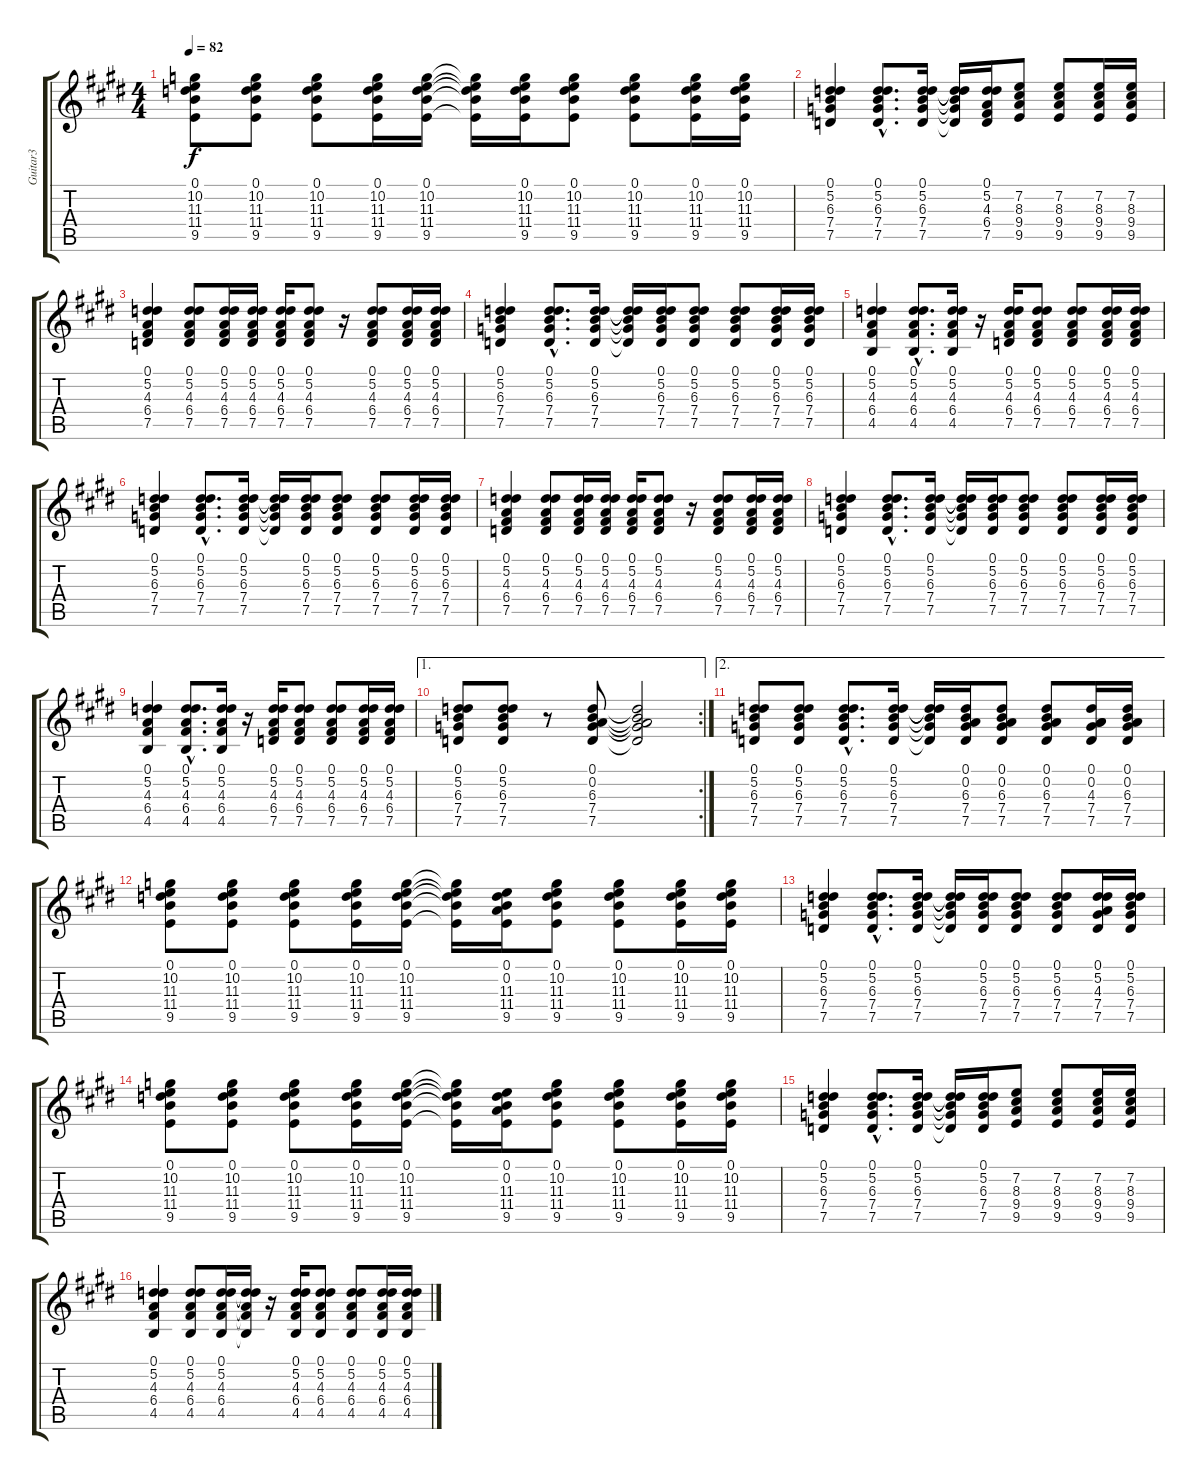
\track ("Guitar3" "Guitar3") {instrument electricguitarjazz}
\staff {score tabs}
\tuning (D4 A3 F3 C3 G2 D2) {hide}
\ts (4 4)
\tempo 82
\clef g2
\ks e
(0.1 10.2 11.3 11.4 9.5).8{dy f} (0.1 10.2 11.3 11.4 9.5).8 (0.1 10.2 11.3 11.4 9.5).8 (0.1 10.2 11.3 11.4 9.5).16 (0.1 10.2 11.3 11.4 9.5).16 (0.1{t} 10.2{t} 11.3{t} 11.4{t} 9.5{t}).16 (0.1 10.2 11.3 11.4 9.5).16 (0.1 10.2 11.3 11.4 9.5).8 (0.1 10.2 11.3 11.4 9.5).8 (0.1 10.2 11.3 11.4 9.5).16 (0.1 10.2 11.3 11.4 9.5).16 |
(0.1 5.2 6.3 7.4 7.5).4 (0.1{hac} 5.2{hac} 6.3{hac} 7.4{hac} 7.5{hac}).8{d} (0.1 5.2 6.3 7.4 7.5).16 (0.1{t} 5.2{t} 6.3{t} 7.4{t} 7.5{t}).16 (0.1 5.2 4.3 6.4 7.5).16 (7.2 8.3 9.4 9.5).8 (7.2 8.3 9.4 9.5).8 (7.2 8.3 9.4 9.5).16 (7.2 8.3 9.4 9.5).16 |
(0.1 5.2 4.3 6.4 7.5).4 (0.1 5.2 4.3 6.4 7.5).8 (0.1 5.2 4.3 6.4 7.5).16 (0.1 5.2 4.3 6.4 7.5).16 (0.1 5.2 4.3 6.4 7.5).16 (0.1 5.2 4.3 6.4 7.5).8 r.16 (0.1 5.2 4.3 6.4 7.5).8 (0.1 5.2 4.3 6.4 7.5).16 (0.1 5.2 4.3 6.4 7.5).16 |
(0.1 5.2 6.3 7.4 7.5).4 (0.1{hac} 5.2{hac} 6.3{hac} 7.4{hac} 7.5{hac}).8{d} (0.1 5.2 6.3 7.4 7.5).16 (0.1{t} 5.2{t} 6.3{t} 7.4{t} 7.5{t}).16 (0.1 5.2 6.3 7.4 7.5).16 (0.1 5.2 6.3 7.4 7.5).8 (0.1 5.2 6.3 7.4 7.5).8 (0.1 5.2 6.3 7.4 7.5).16 (0.1 5.2 6.3 7.4 7.5).16 |
(0.1 5.2 4.3 6.4 4.5).4 (0.1{hac} 5.2{hac} 4.3{hac} 6.4{hac} 4.5{hac}).8{d} (0.1 5.2 4.3 6.4 4.5).16 r.16 (0.1 5.2 4.3 6.4 7.5).16 (0.1 5.2 4.3 6.4 7.5).8 (0.1 5.2 4.3 6.4 7.5).8 (0.1 5.2 4.3 6.4 7.5).16 (0.1 5.2 4.3 6.4 7.5).16 |
(0.1 5.2 6.3 7.4 7.5).4 (0.1{hac} 5.2{hac} 6.3{hac} 7.4{hac} 7.5{hac}).8{d} (0.1 5.2 6.3 7.4 7.5).16 (0.1{t} 5.2{t} 6.3{t} 7.4{t} 7.5{t}).16 (0.1 5.2 6.3 7.4 7.5).16 (0.1 5.2 6.3 7.4 7.5).8 (0.1 5.2 6.3 7.4 7.5).8 (0.1 5.2 6.3 7.4 7.5).16 (0.1 5.2 6.3 7.4 7.5).16 |
(0.1 5.2 4.3 6.4 7.5).4 (0.1 5.2 4.3 6.4 7.5).8 (0.1 5.2 4.3 6.4 7.5).16 (0.1 5.2 4.3 6.4 7.5).16 (0.1 5.2 4.3 6.4 7.5).16 (0.1 5.2 4.3 6.4 7.5).8 r.16 (0.1 5.2 4.3 6.4 7.5).8 (0.1 5.2 4.3 6.4 7.5).16 (0.1 5.2 4.3 6.4 7.5).16 |
(0.1 5.2 6.3 7.4 7.5).4 (0.1{hac} 5.2{hac} 6.3{hac} 7.4{hac} 7.5{hac}).8{d} (0.1 5.2 6.3 7.4 7.5).16 (0.1{t} 5.2{t} 6.3{t} 7.4{t} 7.5{t}).16 (0.1 5.2 6.3 7.4 7.5).16 (0.1 5.2 6.3 7.4 7.5).8 (0.1 5.2 6.3 7.4 7.5).8 (0.1 5.2 6.3 7.4 7.5).16 (0.1 5.2 6.3 7.4 7.5).16 |
(0.1 5.2 4.3 6.4 4.5).4 (0.1{hac} 5.2{hac} 4.3{hac} 6.4{hac} 4.5{hac}).8{d} (0.1 5.2 4.3 6.4 4.5).16 r.16 (0.1 5.2 4.3 6.4 7.5).16 (0.1 5.2 4.3 6.4 7.5).8 (0.1 5.2 4.3 6.4 7.5).8 (0.1 5.2 4.3 6.4 7.5).16 (0.1 5.2 4.3 6.4 7.5).16 |
\ae 1
\rc 2
(0.1 5.2 6.3 7.4 7.5).8 (0.1 5.2 6.3 7.4 7.5).8 r.8 (0.1 0.2 6.3 7.4 7.5).8 (0.1{t} 0.2{t} 6.3{t} 7.4{t} 7.5{t}).2 |
\ae 2
(0.1 5.2 6.3 7.4 7.5).8 (0.1 5.2 6.3 7.4 7.5).8 (0.1{hac} 5.2{hac} 6.3{hac} 7.4{hac} 7.5{hac}).8{d} (0.1 5.2 6.3 7.4 7.5).16 (0.1{t} 5.2{t} 6.3{t} 7.4{t} 7.5{t}).16 (0.1 0.2 6.3 7.4 7.5).16 (0.1 0.2 6.3 7.4 7.5).8 (0.1 0.2 6.3 7.4 7.5).8 (0.1 0.2 4.3 7.4 7.5).16 (0.1 0.2 6.3 7.4 7.5).16 |
(0.1 10.2 11.3 11.4 9.5).8 (0.1 10.2 11.3 11.4 9.5).8 (0.1 10.2 11.3 11.4 9.5).8 (0.1 10.2 11.3 11.4 9.5).16 (0.1 10.2 11.3 11.4 9.5).16 (0.1{t} 10.2{t} 11.3{t} 11.4{t} 9.5{t}).16 (0.1 0.2 11.3 11.4 9.5).16 (0.1 10.2 11.3 11.4 9.5).8 (0.1 10.2 11.3 11.4 9.5).8 (0.1 10.2 11.3 11.4 9.5).16 (0.1 10.2 11.3 11.4 9.5).16 |
(0.1 5.2 6.3 7.4 7.5).4 (0.1{hac} 5.2{hac} 6.3{hac} 7.4{hac} 7.5{hac}).8{d} (0.1 5.2 6.3 7.4 7.5).16 (0.1{t} 5.2{t} 6.3{t} 7.4{t} 7.5{t}).16 (0.1 5.2 6.3 7.4 7.5).16 (0.1 5.2 6.3 7.4 7.5).8 (0.1 5.2 6.3 7.4 7.5).8 (0.1 5.2 4.3 7.4 7.5).16 (0.1 5.2 6.3 7.4 7.5).16 |
(0.1 10.2 11.3 11.4 9.5).8 (0.1 10.2 11.3 11.4 9.5).8 (0.1 10.2 11.3 11.4 9.5).8 (0.1 10.2 11.3 11.4 9.5).16 (0.1 10.2 11.3 11.4 9.5).16 (0.1{t} 10.2{t} 11.3{t} 11.4{t} 9.5{t}).16 (0.1 0.2 11.3 11.4 9.5).16 (0.1 10.2 11.3 11.4 9.5).8 (0.1 10.2 11.3 11.4 9.5).8 (0.1 10.2 11.3 11.4 9.5).16 (0.1 10.2 11.3 11.4 9.5).16 |
(0.1 5.2 6.3 7.4 7.5).4 (0.1{hac} 5.2{hac} 6.3{hac} 7.4{hac} 7.5{hac}).8{d} (0.1 5.2 6.3 7.4 7.5).16 (0.1{t} 5.2{t} 6.3{t} 7.4{t} 7.5{t}).16 (0.1 5.2 6.3 7.4 7.5).16 (7.2 8.3 9.4 9.5).8 (7.2 8.3 9.4 9.5).8 (7.2 8.3 9.4 9.5).16 (7.2 8.3 9.4 9.5).16 |
(0.1 5.2 4.3 6.4 4.5).4 (0.1 5.2 4.3 6.4 4.5).8 (0.1 5.2 4.3 6.4 4.5).16 (0.1{t} 5.2{t} 4.3{t} 6.4{t} 4.5{t}).16 r.16 (0.1 5.2 4.3 6.4 4.5).16 (0.1 5.2 4.3 6.4 4.5).8 (0.1 5.2 4.3 6.4 4.5).8 (0.1 5.2 4.3 6.4 4.5).16 (0.1 5.2 4.3 6.4 4.5).16
